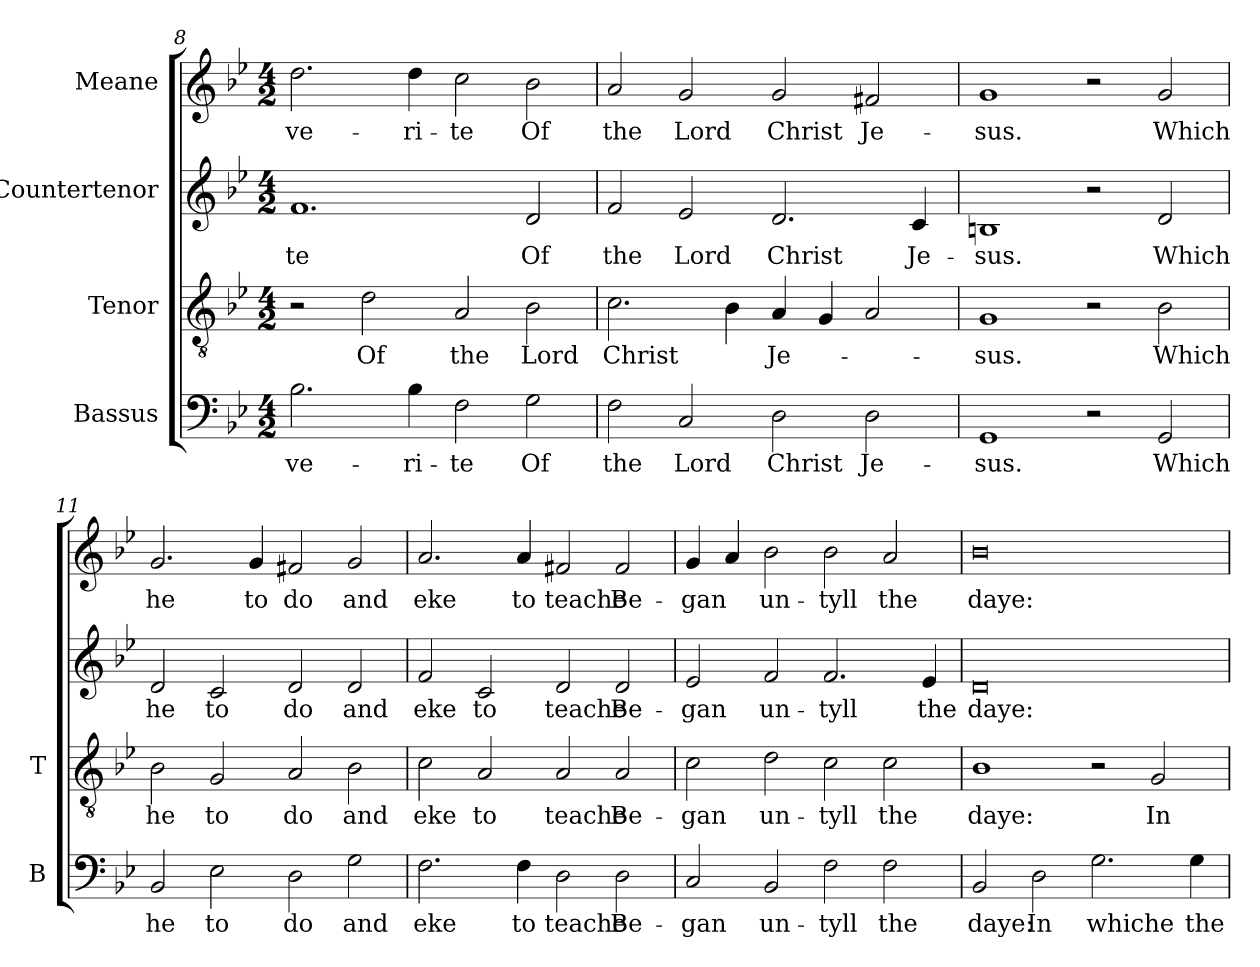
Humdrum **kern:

**kern	**text	**kern	**text	**kern	**text	**kern	**text
*part4	*part4	*part3	*part3	*part2	*part2	*part1	*part1
*staff4	*staff4	*staff3	*staff3	*staff2	*staff2	*staff1	*staff1
*I"Bassus	*	*I"Tenor	*	*I"Countertenor	*	*I"Meane	*
*I'B	*	*I'T	*	*	*	*	*
*clefF4	*	*clefGv2	*	*clefG2	*	*clefG2	*
*k[b-e-]	*	*k[b-e-]	*	*k[b-e-]	*	*k[b-e-]	*
*B-:	*	*B-:	*	*B-:	*	*B-:	*
*M4/2	*	*M4/2	*	*M4/2	*	*M4/2	*
=8	=8	=8	=8	=8	=8	=8	=8
!	!LO:LY:b	!	!	!	!LO:LY:b	!	!LO:LY:b
2.B-\	ve-	2r	.	1.f	-te	2.dd\	ve-
!	!	!	!LO:LY:b	!	!	!	!
.	.	2d\	Of	.	.	.	.
!	!LO:LY:b	!	!	!	!	!	!LO:LY:b
4B-\	-ri-	.	.	.	.	4dd\	-ri-
!	!LO:LY:b	!	!LO:LY:b	!	!	!	!LO:LY:b
2F\	-te	2A/	the	.	.	2cc\	-te
!	!LO:LY:b	!	!LO:LY:b	!	!LO:LY:b	!	!LO:LY:b
2G\	Of	2B-\	Lord	2d/	Of	2b-\	Of
=9	=9	=9	=9	=9	=9	=9	=9
!	!LO:LY:b	!	!LO:LY:b	!	!LO:LY:b	!	!LO:LY:b
2F\	the	2.c\	Christ	2f/	the	2a/	the
!	!LO:LY:b	!	!	!	!LO:LY:b	!	!LO:LY:b
2C/	Lord	.	.	2e-/	Lord	2g/	Lord
.	.	4B-\	.	.	.	.	.
!	!LO:LY:b	!	!LO:LY:b	!	!LO:LY:b	!	!LO:LY:b
2D\	Christ	4A/	Je-	2.d/	Christ	2g/	Christ
.	.	4G/	.	.	.	.	.
!	!LO:LY:b	!	!	!	!	!	!LO:LY:b
2D\	Je-	2A/	.	.	.	2f#X/	Je-
!	!	!	!	!	!LO:LY:b	!	!
.	.	.	.	4c/	Je-	.	.
!!LO:PB:g=z
=10	=10	=10	=10	=10	=10	=10	=10
!	!LO:LY:b	!	!LO:LY:b	!	!LO:LY:b	!	!LO:LY:b
1GG	-sus.	1G	-sus.	1Bn	-sus.	1g	-sus.
2r	.	2r	.	2r	.	2r	.
!	!LO:LY:b	!	!LO:LY:b	!	!LO:LY:b	!	!LO:LY:b
2GG/	Which	2B-\	Which	2d/	Which	2g/	Which
=11	=11	=11	=11	=11	=11	=11	=11
!	!LO:LY:b	!	!LO:LY:b	!	!LO:LY:b	!	!LO:LY:b
2BB-/	he	2B-\	he	2d/	he	2.g/	he
!	!LO:LY:b	!	!LO:LY:b	!	!LO:LY:b	!	!
2E-\	to	2G/	to	2c/	to	.	.
!	!	!	!	!	!	!	!LO:LY:b
.	.	.	.	.	.	4g/	to
!	!LO:LY:b	!	!LO:LY:b	!	!LO:LY:b	!	!LO:LY:b
2D\	do	2A/	do	2d/	do	2f#X/	do
!	!LO:LY:b	!	!LO:LY:b	!	!LO:LY:b	!	!LO:LY:b
2G\	and	2B-\	and	2d/	and	2g/	and
=12	=12	=12	=12	=12	=12	=12	=12
!	!LO:LY:b	!	!LO:LY:b	!	!LO:LY:b	!	!LO:LY:b
2.F\	eke	2c\	eke	2f/	eke	2.a/	eke
!	!	!	!LO:LY:b	!	!LO:LY:b	!	!
.	.	2A/	to	2c/	to	.	.
!	!LO:LY:b	!	!	!	!	!	!LO:LY:b
4F\	to	.	.	.	.	4a/	to
!	!LO:LY:b	!	!LO:LY:b	!	!LO:LY:b	!	!LO:LY:b
2D\	teache	2A/	teache	2d/	teache	2f#X/	teache
!	!LO:LY:b	!	!LO:LY:b	!	!LO:LY:b	!	!LO:LY:b
2D\	Be-	2A/	Be-	2d/	Be-	2f#/	Be-
!!LO:LB:g=z
=13	=13	=13	=13	=13	=13	=13	=13
!	!LO:LY:b	!	!LO:LY:b	!	!LO:LY:b	!	!LO:LY:b
2C/	-gan	2c\	-gan	2e-/	-gan	4g/	-gan
.	.	.	.	.	.	4a/	.
!	!LO:LY:b	!	!LO:LY:b	!	!LO:LY:b	!	!LO:LY:b
2BB-/	un-	2d\	un-	2f/	un-	2b-\	un-
!	!LO:LY:b	!	!LO:LY:b	!	!LO:LY:b	!	!LO:LY:b
2F\	-tyll	2c\	-tyll	2.f/	-tyll	2b-\	-tyll
!	!LO:LY:b	!	!LO:LY:b	!	!	!	!LO:LY:b
2F\	the	2c\	the	.	.	2a/	the
!	!	!	!	!	!LO:LY:b	!	!
.	.	.	.	4e-/	the	.	.
=14	=14	=14	=14	=14	=14	=14	=14
!	!LO:LY:b	!	!LO:LY:b	!	!LO:LY:b	!	!LO:LY:b
2BB-/	daye:	1B-	daye:	0d	daye:	0b-	daye:
!	!LO:LY:b	!	!	!	!	!	!
2D\	In	.	.	.	.	.	.
!	!LO:LY:b	!	!	!	!	!	!
2.G\	whiche	2r	.	.	.	.	.
!	!	!	!LO:LY:b	!	!	!	!
.	.	2G/	In	.	.	.	.
!	!LO:LY:b	!	!	!	!	!	!
4G\	the	.	.	.	.	.	.
=	=	=	=	=	=	=	=
*-	*-	*-	*-	*-	*-	*-	*-
